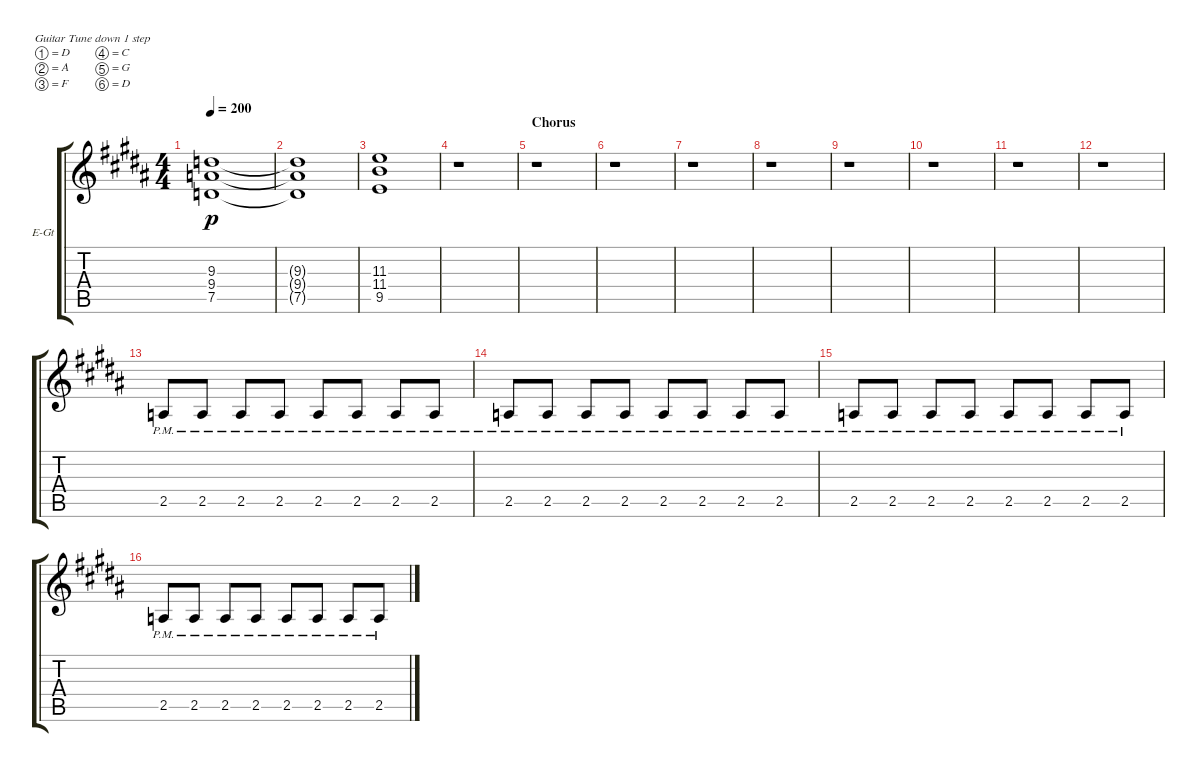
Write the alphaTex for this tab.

\defaultSystemsLayout 4
\bracketExtendMode groupsimilarinstruments
\firstSystemTrackNameOrientation horizontal
\otherSystemsTrackNameOrientation horizontal
\track ("Rhythm Right" "E-Gt") {instrument distortionguitar}
\staff {score tabs}
\tuning (D4 A3 F3 C3 G2 D2)
\ts (4 4)
\tempo 200
\clef g2
\ks b
(7.5 9.3 9.4).1{dy p} |
(7.5{t} 9.3{t} 9.4{t}).1 |
(9.5 11.4 11.3).1 |
r.1 |
\section ("" "Chorus")
r.1 |
r.1 |
r.1 |
r.1 |
r.1 |
r.1 |
r.1 |
r.1 |
2.5{pm}.8 2.5{pm}.8 2.5{pm}.8 2.5{pm}.8 2.5{pm}.8 2.5{pm}.8 2.5{pm}.8 2.5{pm}.8 |
2.5{pm}.8 2.5{pm}.8 2.5{pm}.8 2.5{pm}.8 2.5{pm}.8 2.5{pm}.8 2.5{pm}.8 2.5{pm}.8 |
2.5{pm}.8 2.5{pm}.8 2.5{pm}.8 2.5{pm}.8 2.5{pm}.8 2.5{pm}.8 2.5{pm}.8 2.5{pm}.8 |
2.5{pm}.8 2.5{pm}.8 2.5{pm}.8 2.5{pm}.8 2.5{pm}.8 2.5{pm}.8 2.5{pm}.8 2.5{pm}.8
